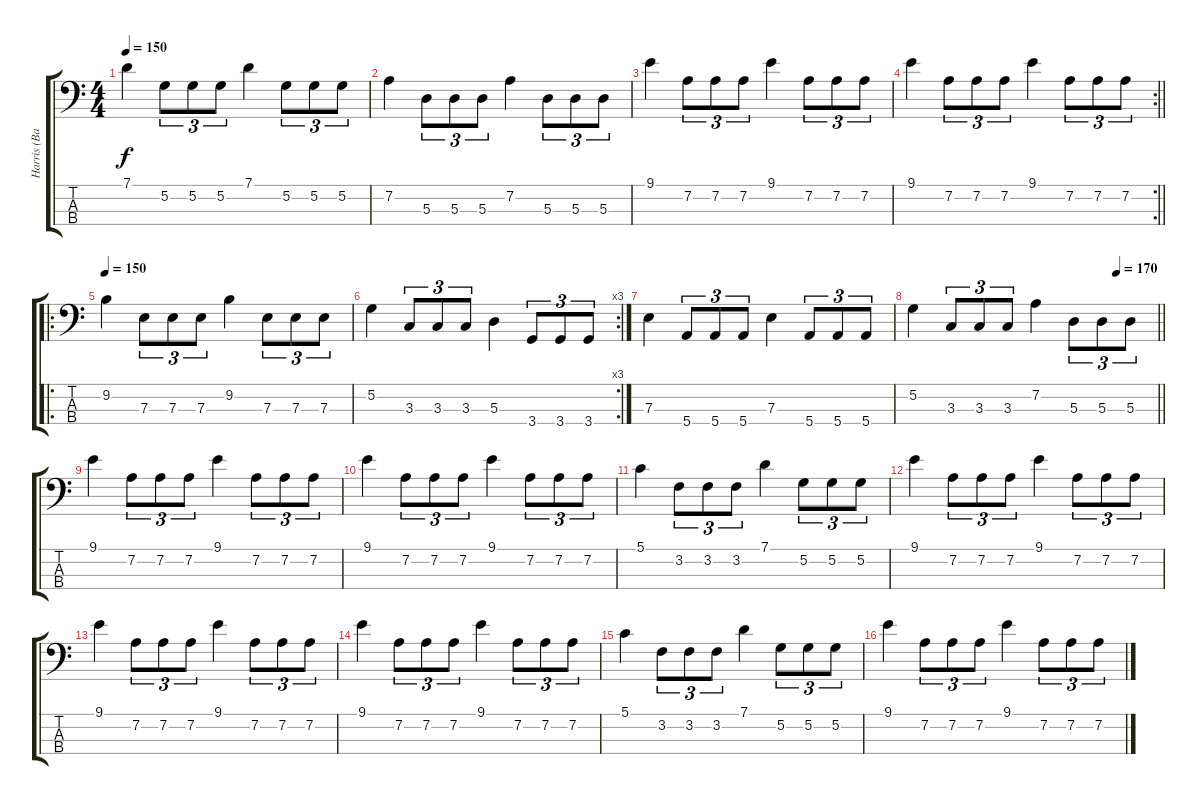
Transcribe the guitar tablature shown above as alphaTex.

\track ("Harris (Bass)" "Harris (Ba") {instrument electricbassfinger}
\staff {score tabs}
\tuning (G2 D2 A1 E1) {hide}
\ts (4 4)
\tempo 150
\clef f4
\ks c
7.1.4{dy f} 5.2.8{tu (3 2)} 5.2.8{tu (3 2)} 5.2.8{tu (3 2)} 7.1.4 5.2.8{tu (3 2)} 5.2.8{tu (3 2)} 5.2.8{tu (3 2)} |
7.2.4 5.3.8{tu (3 2)} 5.3.8{tu (3 2)} 5.3.8{tu (3 2)} 7.2.4 5.3.8{tu (3 2)} 5.3.8{tu (3 2)} 5.3.8{tu (3 2)} |
9.1.4 7.2.8{tu (3 2)} 7.2.8{tu (3 2)} 7.2.8{tu (3 2)} 9.1.4 7.2.8{tu (3 2)} 7.2.8{tu (3 2)} 7.2.8{tu (3 2)} |
\rc 2
\barLineRight lightlight
9.1.4 7.2.8{tu (3 2)} 7.2.8{tu (3 2)} 7.2.8{tu (3 2)} 9.1.4 7.2.8{tu (3 2)} 7.2.8{tu (3 2)} 7.2.8{tu (3 2)} |
\ro
\tempo 150
9.2.4 7.3.8{tu (3 2)} 7.3.8{tu (3 2)} 7.3.8{tu (3 2)} 9.2.4 7.3.8{tu (3 2)} 7.3.8{tu (3 2)} 7.3.8{tu (3 2)} |
\rc 3
5.2.4 3.3.8{tu (3 2)} 3.3.8{tu (3 2)} 3.3.8{tu (3 2)} 5.3.4 3.4.8{tu (3 2)} 3.4.8{tu (3 2)} 3.4.8{tu (3 2)} |
7.3.4 5.4.8{tu (3 2)} 5.4.8{tu (3 2)} 5.4.8{tu (3 2)} 7.3.4 5.4.8{tu (3 2)} 5.4.8{tu (3 2)} 5.4.8{tu (3 2)} |
\tempo (170 0.8333333333333334)
\barLineRight lightlight
5.2.4 3.3.8{tu (3 2)} 3.3.8{tu (3 2)} 3.3.8{tu (3 2)} 7.2.4 5.3.8{tu (3 2)} 5.3.8{tu (3 2)} 5.3.8{tu (3 2)} |
9.1.4 7.2.8{tu (3 2)} 7.2.8{tu (3 2)} 7.2.8{tu (3 2)} 9.1.4 7.2.8{tu (3 2)} 7.2.8{tu (3 2)} 7.2.8{tu (3 2)} |
9.1.4 7.2.8{tu (3 2)} 7.2.8{tu (3 2)} 7.2.8{tu (3 2)} 9.1.4 7.2.8{tu (3 2)} 7.2.8{tu (3 2)} 7.2.8{tu (3 2)} |
5.1.4 3.2.8{tu (3 2)} 3.2.8{tu (3 2)} 3.2.8{tu (3 2)} 7.1.4 5.2.8{tu (3 2)} 5.2.8{tu (3 2)} 5.2.8{tu (3 2)} |
9.1.4 7.2.8{tu (3 2)} 7.2.8{tu (3 2)} 7.2.8{tu (3 2)} 9.1.4 7.2.8{tu (3 2)} 7.2.8{tu (3 2)} 7.2.8{tu (3 2)} |
9.1.4 7.2.8{tu (3 2)} 7.2.8{tu (3 2)} 7.2.8{tu (3 2)} 9.1.4 7.2.8{tu (3 2)} 7.2.8{tu (3 2)} 7.2.8{tu (3 2)} |
9.1.4 7.2.8{tu (3 2)} 7.2.8{tu (3 2)} 7.2.8{tu (3 2)} 9.1.4 7.2.8{tu (3 2)} 7.2.8{tu (3 2)} 7.2.8{tu (3 2)} |
5.1.4 3.2.8{tu (3 2)} 3.2.8{tu (3 2)} 3.2.8{tu (3 2)} 7.1.4 5.2.8{tu (3 2)} 5.2.8{tu (3 2)} 5.2.8{tu (3 2)} |
9.1.4 7.2.8{tu (3 2)} 7.2.8{tu (3 2)} 7.2.8{tu (3 2)} 9.1.4 7.2.8{tu (3 2)} 7.2.8{tu (3 2)} 7.2.8{tu (3 2)}
